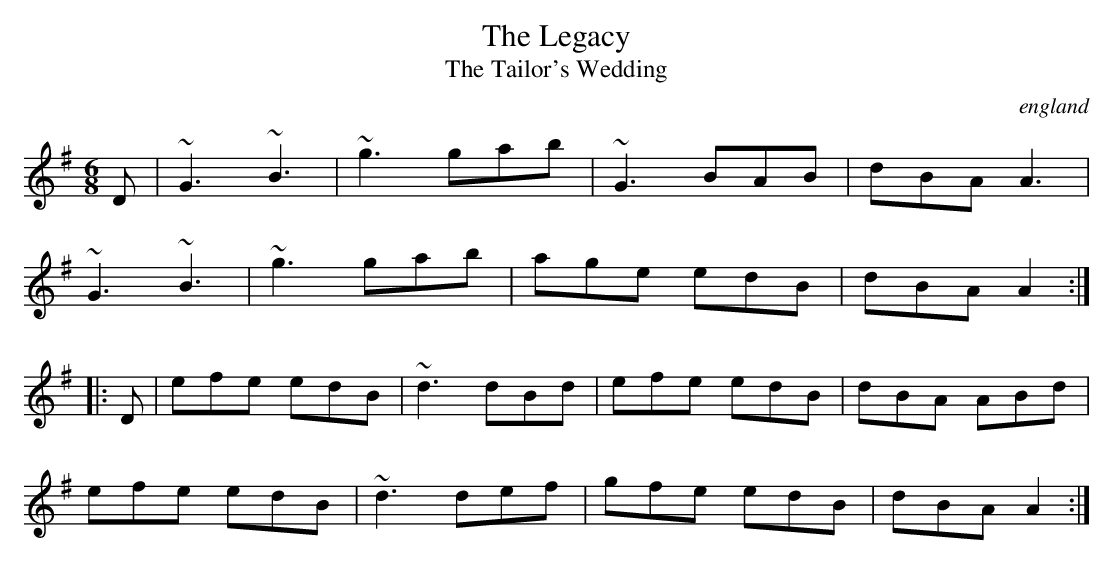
X:1
T:Legacy, The
T:Tailor's Wedding, The
O:england
M:6/8
L:1/8
K:G
D|~G3 ~B3|~g3 gab|~G3 BAB|dBA A3|
~G3 ~B3|~g3 gab|age edB|dBA A2:|
|:D|efe edB|~d3 dBd|efe edB|dBA ABd|
efe edB|~d3 def|gfe edB|dBA A2:|
